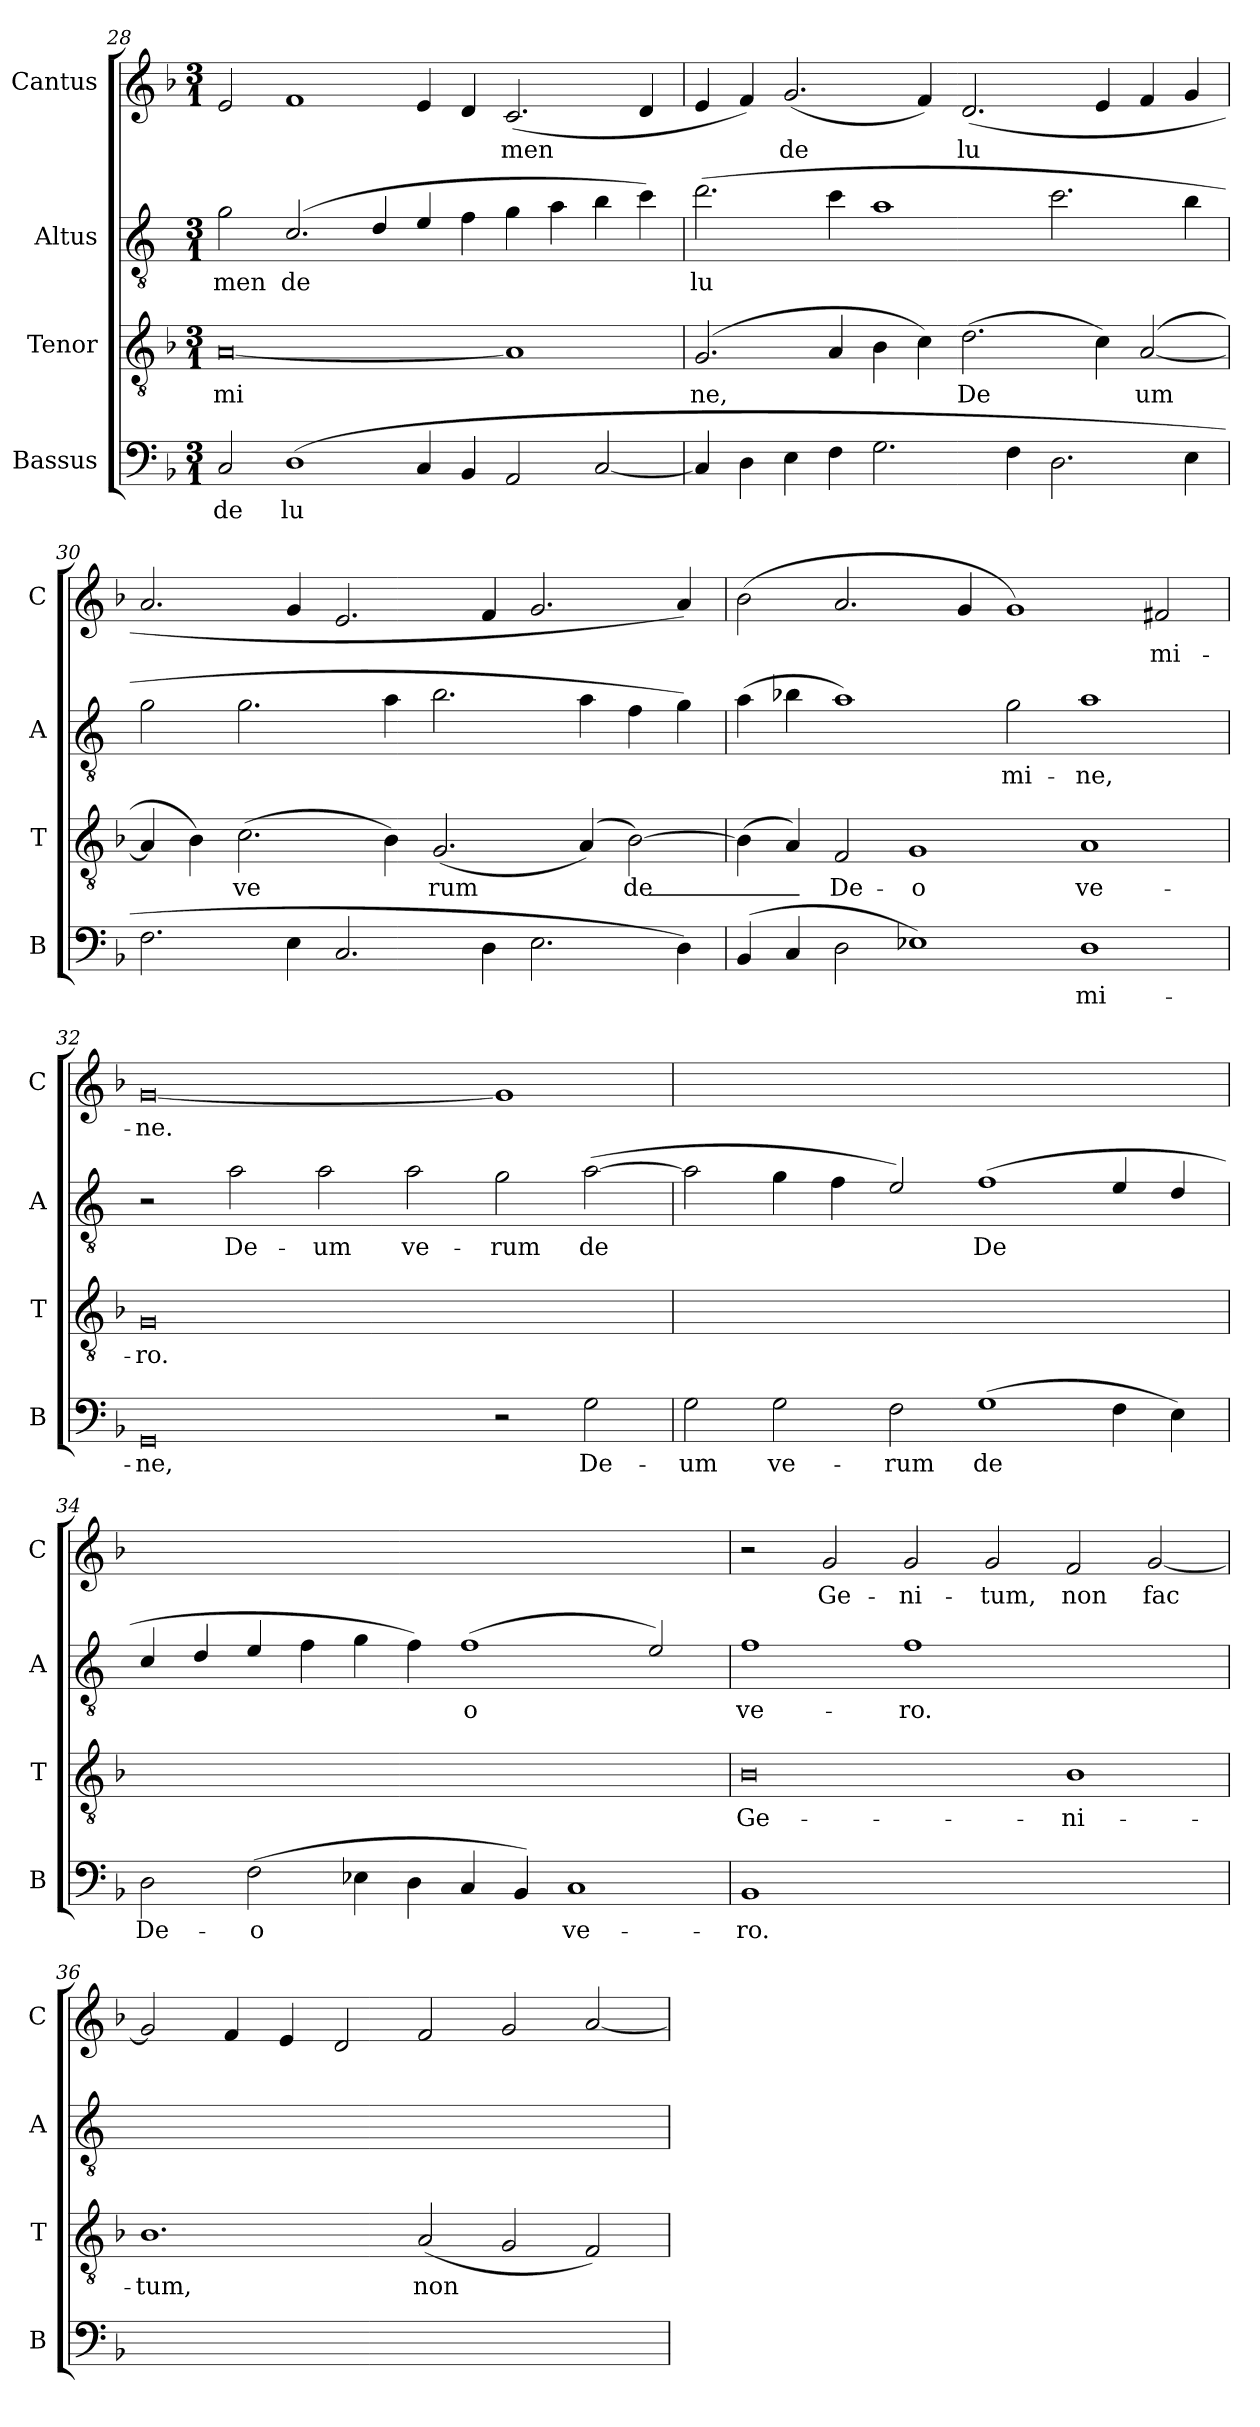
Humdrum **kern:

**kern	**text	**kern	**text	**kern	**text	**kern	**text
*part4	*part4	*part3	*part3	*part2	*part2	*part1	*part1
*staff4	*staff4	*staff3	*staff3	*staff2	*staff2	*staff1	*staff1
*I"Bassus	*	*I"Tenor	*	*I"Altus	*	*I"Cantus	*
*I'B	*	*I'T	*	*I'A	*	*I'C	*
*clefF4	*	*clefGv2	*	*clefGv2	*	*clefG2	*
*	*	*	*	*ITrd4c7	*	*	*
*k[b-]	*	*k[b-]	*	*k[b-]	*	*k[b-]	*
*M3/1	*	*M3/1	*	*M3/1	*	*M3/1	*
=28	=28	=28	=28	=28	=28	=28	=28
!	!LO:LY:b	!	!LO:LY:b	!	!LO:LY:b	!	!
2C/	de	[0A	mi	2c\	men	2e/	.
!	!LO:LY:b	!	!	!	!LO:LY:b	!	!
(1D	lu	.	.	(2.F/	de	1f	.
.	.	.	.	4G/	.	.	.
4C/	.	.	.	4A/	.	4e/	.
4BB-/	.	.	.	4B-\	.	4d/	.
!	!	!	!	!	!	!	!LO:LY:b
2AA/	.	1A]	.	4c\	.	(2.c/	men
.	.	.	.	4d\	.	.	.
[2C/	.	.	.	4e\	.	.	.
.	.	.	.	4f\)	.	4d/	.
=29	=29	=29	=29	=29	=29	=29	=29
!	!	!	!LO:LY:b	!	!LO:LY:b	!	!
4C/]	.	(2.G/	ne,	(2.g\	lu	4e/	.
4D\	.	.	.	.	.	4f/)	.
!	!	!	!	!	!	!	!LO:LY:b
4E\	.	.	.	.	.	(2.g/	de
4F\	.	4A/	.	4f\	.	.	.
2.G\	.	4B-\	.	1d	.	.	.
.	.	4c\)	.	.	.	4f/)	.
!	!	!	!LO:LY:b	!	!	!	!LO:LY:b
.	.	(2.d\	De	.	.	(2.d/	lu
4F\	.	.	.	.	.	.	.
2.D\	.	.	.	2.f\	.	.	.
.	.	4c\)	.	.	.	4e/	.
!	!	!	!LO:LY:b	!	!	!	!
.	.	([2A/	um	.	.	4f/	.
4E\	.	.	.	4e\	.	4g/	.
!!LO:LB:g=z
=30	=30	=30	=30	=30	=30	=30	=30
2.F\	.	4A/]	.	2c\	.	2.a/	.
.	.	4B-\)	.	.	.	.	.
!	!	!	!LO:LY:b	!	!	!	!
.	.	(2.c\	ve	2.c\	.	.	.
4E\	.	.	.	.	.	4g/	.
2.C/	.	.	.	.	.	2.e/	.
.	.	4B-\)	.	4d\	.	.	.
!	!	!	!LO:LY:b	!	!	!	!
.	.	(2.G/	rum	2.e\	.	.	.
4D\	.	.	.	.	.	4f/	.
2.E\	.	.	.	.	.	2.g/	.
.	.	(4A/)	.	4d\	.	.	.
!	!	!	!LO:LY:b	!	!	!	!
.	.	[2B-\)	de_-	4B-\	.	.	.
4D\)	.	.	.	4c\)	.	4a/)	.
!!LO:PB:g=z
=31	=31	=31	=31	=31	=31	=31	=31
(4BB-/	.	(4B-\]	.	(4d\	.	(2b-\	.
4C/	.	4A/)	.	4e-X\	.	.	.
!	!	!	!LO:LY:b	!	!	!	!
2D\	.	2F/	De-	1d)	.	2.a/	.
!	!	!	!LO:LY:b	!	!	!	!
1E-X)	.	1G	o	.	.	.	.
.	.	.	.	.	.	4g/	.
!	!	!	!	!	!LO:LY:b	!	!
.	.	.	.	2c\	mi-	1g)	.
!	!LO:LY:b	!	!LO:LY:b	!	!LO:LY:b	!	!
1D	mi-	1A	ve-	1d	ne,	.	.
!	!	!	!	!	!	!	!LO:LY:b
.	.	.	.	.	.	2f#X/	mi-
=32	=32	=32	=32	=32	=32	=32	=32
!	!LO:LY:b	!	!LO:LY:b	!	!	!	!LO:LY:b
0GG	ne,	0G	ro.	2r	.	[0g	ne.
!	!	!	!	!	!LO:LY:b	!	!
.	.	.	.	2d\	De-	.	.
!	!	!	!	!	!LO:LY:b	!	!
.	.	.	.	2d\	um	.	.
!	!	!	!	!	!LO:LY:b	!	!
.	.	.	.	2d\	ve-	.	.
!	!	!	!	!	!LO:LY:b	!	!
2r	.	2ryy	.	2c\	rum	1g]	.
!	!LO:LY:b	!	!	!	!LO:LY:b	!	!
2G\	De-	2ryy	.	([2d\	de	.	.
=33	=33	=33	=33	=33	=33	=33	=33
!	!LO:LY:b	!	!	!	!	!	!
2G\	um	0.ryy	.	2d\]	.	0.ryy	.
!	!LO:LY:b	!	!	!	!	!	!
2G\	ve-	.	.	4c\	.	.	.
.	.	.	.	4B-\	.	.	.
!	!LO:LY:b	!	!	!	!	!	!
2F\	rum	.	.	2A/)	.	.	.
!	!LO:LY:b	!	!	!	!LO:LY:b	!	!
(1G	de	.	.	(1B-	De	.	.
4F\	.	.	.	4A/	.	.	.
4E\)	.	.	.	4G/	.	.	.
=34	=34	=34	=34	=34	=34	=34	=34
!	!LO:LY:b	!	!	!	!	!	!
2D\	De-	0.ryy	.	4F/	.	0.ryy	.
.	.	.	.	4G/	.	.	.
!	!LO:LY:b	!	!	!	!	!	!
(2F\	o	.	.	4A/	.	.	.
.	.	.	.	4B-\	.	.	.
4E-X\	.	.	.	4c\	.	.	.
4D\	.	.	.	4B-\)	.	.	.
!	!	!	!	!	!LO:LY:b	!	!
4C/	.	.	.	(1B-	o	.	.
4BB-/)	.	.	.	.	.	.	.
!	!LO:LY:b	!	!	!	!	!	!
1C	ve-	.	.	.	.	.	.
.	.	.	.	2A/)	.	.	.
!!LO:LB:g=z
=35	=35	=35	=35	=35	=35	=35	=35
!	!LO:LY:b	!	!LO:LY:b	!	!LO:LY:b	!	!
1BB-	ro.	0B-	Ge-	1B-	ve-	2r	.
!	!	!	!	!	!	!	!LO:LY:b
.	.	.	.	.	.	2g/	Ge-
!	!	!	!	!	!LO:LY:b	!	!LO:LY:b
2ryy	.	.	.	1B-	ro.	2g/	ni-
!	!	!	!	!	!	!	!LO:LY:b
2ryy	.	.	.	.	.	2g/	tum,
!	!	!	!LO:LY:b	!	!	!	!LO:LY:b
2ryy	.	1B-	ni-	2ryy	.	2f/	non
!	!	!	!	!	!	!	!LO:LY:b
2ryy	.	.	.	2ryy	.	[2g/	fac
=36	=36	=36	=36	=36	=36	=36	=36
!	!	!	!LO:LY:b	!	!	!	!
0.ryy	.	1.B-	tum,	0.ryy	.	2g/]	.
.	.	.	.	.	.	4f/	.
.	.	.	.	.	.	4e/	.
.	.	.	.	.	.	2d/	.
!	!	!	!LO:LY:b	!	!	!	!
.	.	(2A/	non	.	.	2f/	.
.	.	2G/	.	.	.	2g/	.
.	.	2F/)	.	.	.	[2a/	.
=	=	=	=	=	=	=	=
*-	*-	*-	*-	*-	*-	*-	*-
